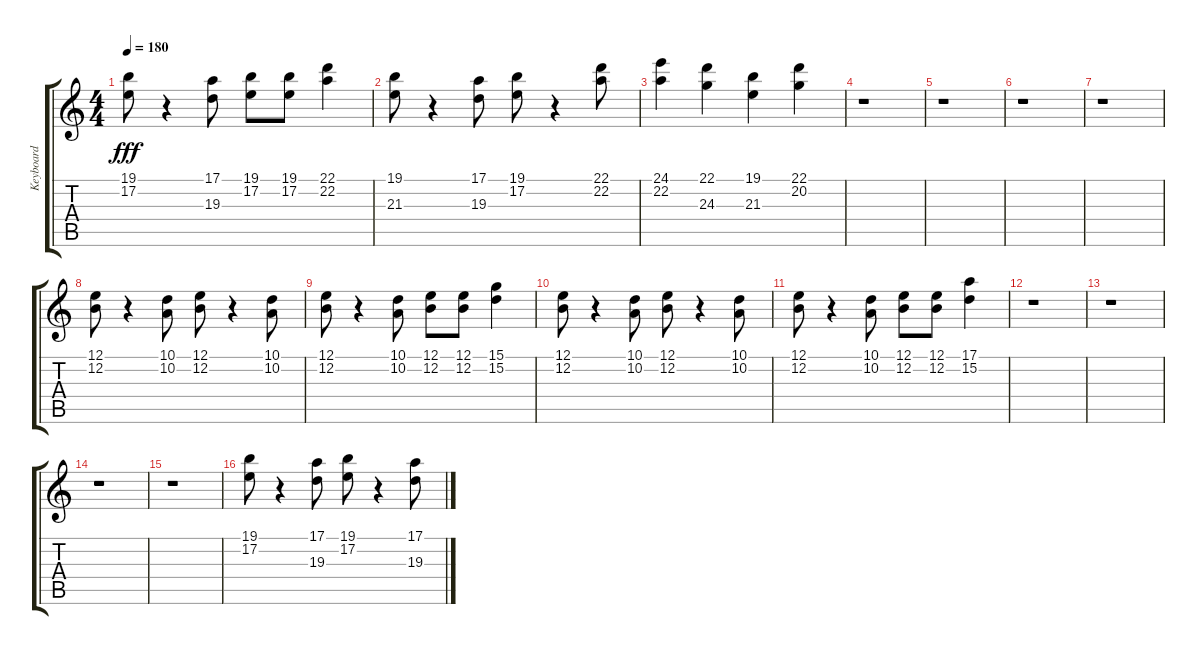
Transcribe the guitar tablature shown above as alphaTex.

\track ("Keyboard" "Keyboard") {instrument acousticgrandpiano}
\staff {score tabs}
\tuning (E4 B3 G3 D3 A2 E2) {hide}
\ts (4 4)
\tempo 180
\clef g2
\ks c
(19.1 17.2).8{dy fff} r.4 (17.1 19.3).8 (19.1 17.2).8 (19.1 17.2).8 (22.1 22.2).4 |
(19.1 21.3).8 r.4 (17.1 19.3).8 (19.1 17.2).8 r.4 (22.1 22.2).8 |
(24.1 22.2).4 (22.1 24.3).4 (19.1 21.3).4 (22.1 20.2).4 |
r.1 |
r.1 |
r.1 |
r.1 |
(12.1 12.2).8 r.4 (10.1 10.2).8 (12.1 12.2).8 r.4 (10.1 10.2).8 |
(12.1 12.2).8 r.4 (10.1 10.2).8 (12.1 12.2).8 (12.1 12.2).8 (15.1 15.2).4 |
(12.1 12.2).8 r.4 (10.1 10.2).8 (12.1 12.2).8 r.4 (10.1 10.2).8 |
(12.1 12.2).8 r.4 (10.1 10.2).8 (12.1 12.2).8 (12.1 12.2).8 (17.1 15.2).4 |
r.1 |
r.1 |
r.1 |
r.1 |
(19.1 17.2).8 r.4 (17.1 19.3).8 (19.1 17.2).8 r.4 (17.1 19.3).8
